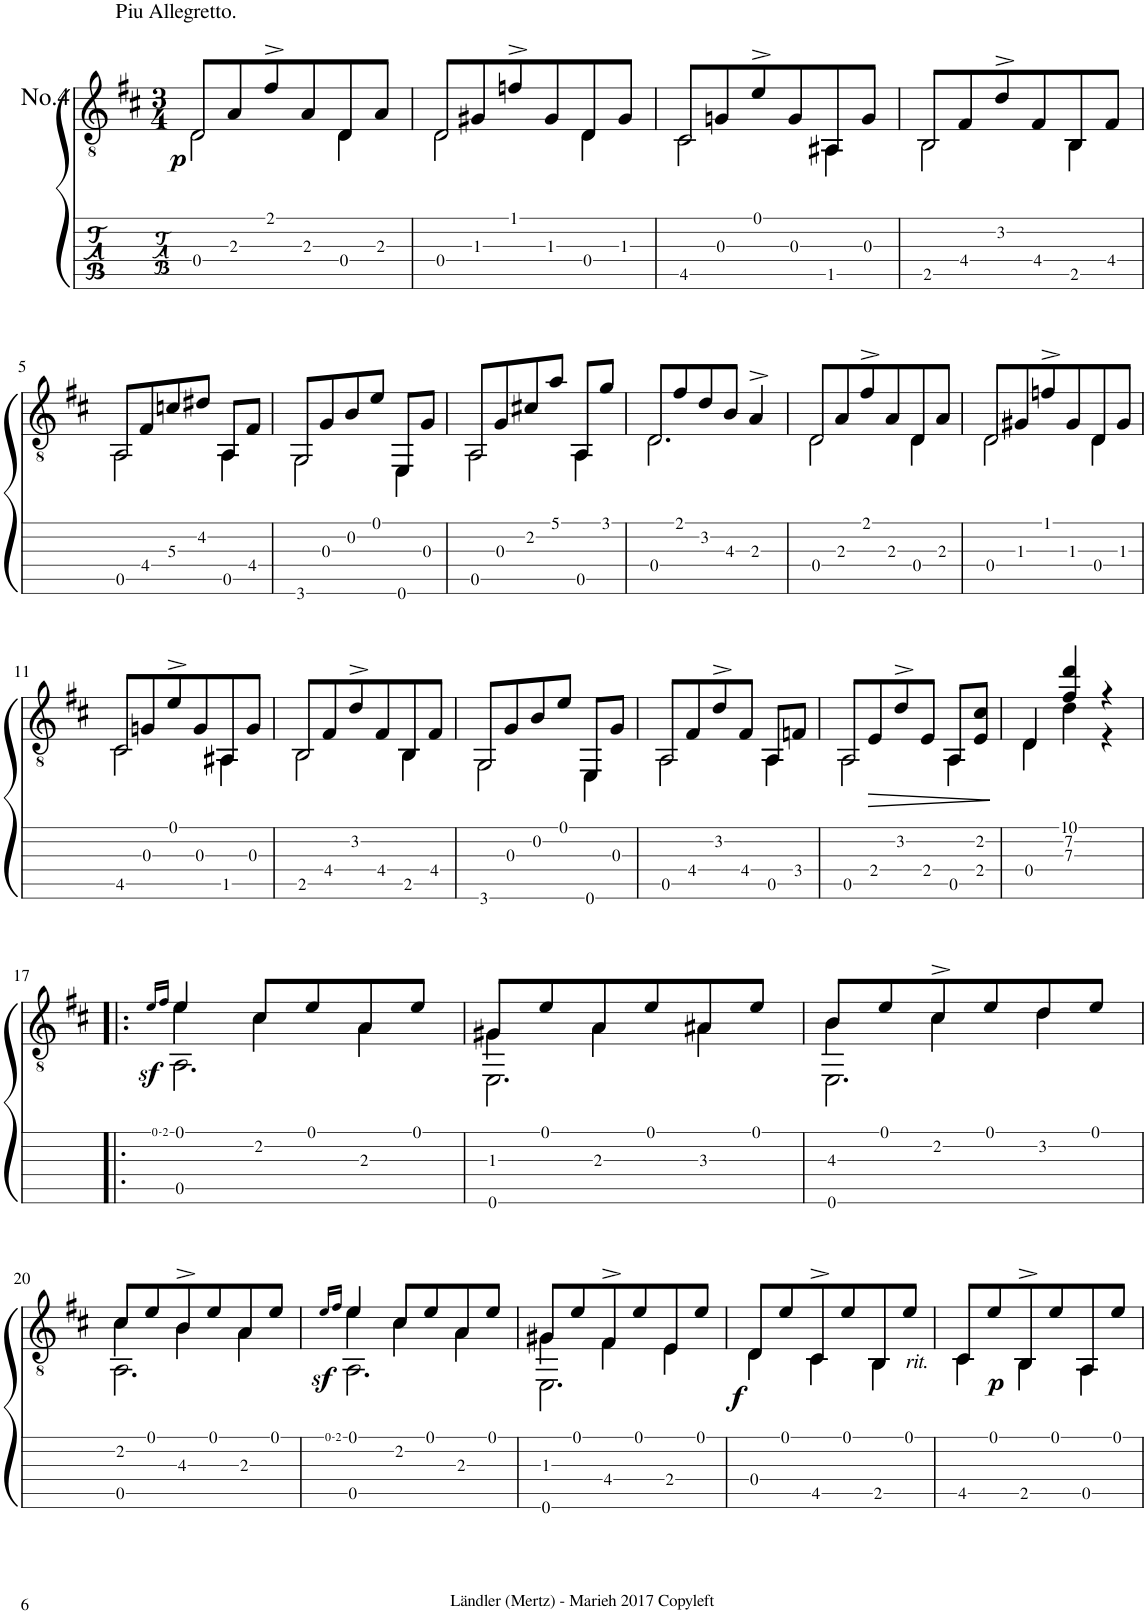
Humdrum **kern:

**kern	**kern	**dynam
*part2	*part1	*part1
*staff2	*staff1	*staff1
*I"Guitare classique [Tablature]	*I"Guitare classique	*
!!LO:PB:g=z
*stria6	*	*
*	*clefGv2	*
*k[f#c#]	*k[f#c#]	*
*M3/4	*M3/4	*
=1	=1	=1
*^	*^	*
!	!	!LO:TX:a:t=Piu Allegretto.	!	!
!	!	!	!	!LO:DY:b
8DL	2D	8D/L	2D\	p
8AJ	.	8A/	.	.
8f#L	.	8f#^/	.	.
8AJ	.	8A/	.	.
8DL	4D	8D/	4D\	.
8AJ	.	8A/J	.	.
=2	=2	=2	=2	=2
8DL	2D	8D/L	2D\	.
8G#XJ	.	8G#X/	.	.
8fnL	.	8fn^/	.	.
8G#J	.	8G#/	.	.
8DL	4D	8D/	4D\	.
8G#J	.	8G#/J	.	.
=3	=3	=3	=3	=3
8C#L	2C#	8C#/L	2C#\	.
8GnJ	.	8Gn/	.	.
8eL	.	8e^/	.	.
8GJ	.	8G/	.	.
8AA#XL	4AA#	8AA#X/	4AA#\	.
8GJ	.	8G/J	.	.
=4	=4	=4	=4	=4
8BBL	2BB	8BB/L	2BB\	.
8F#J	.	8F#/	.	.
8dL	.	8d^/	.	.
8F#J	.	8F#/	.	.
8BBL	4BB	8BB/	4BB\	.
8F#J	.	8F#/J	.	.
!!LO:LB:g=z	!!
=5	=5	=5	=5	=5
8AAL	2AA	8AA/L	2AA\	.
8F#J	.	8F#/	.	.
8cnL	.	8cn/	.	.
8d#XJ	.	8d#X/J	.	.
8AAL	4AA	8AA/L	4AA\	.
8F#J	.	8F#/J	.	.
=6	=6	=6	=6	=6
8r	2GG	8GG/L	2GG\	.
8G	.	8G/	.	.
8BL	.	8B/	.	.
8eJ	.	8e/J	.	.
8r	4EE	8EE/L	4EE\	.
8G	.	8G/J	.	.
=7	=7	=7	=7	=7
8AAL	2AA	8AA/L	2AA\	.
8GJ	.	8G/	.	.
8c#XL	.	8c#X/	.	.
8aJ	.	8a/J	.	.
8AAL	4AA	8AA/L	4AA\	.
8gJ	.	8g/J	.	.
=8	=8	=8	=8	=8
8DL	2.D	8D/L	2.D\	.
8f#J	.	8f#/	.	.
8dL	.	8d/	.	.
8BJ	.	8B/J	.	.
4A	.	4A^/	.	.
=9	=9	=9	=9	=9
8DL	2D	8D/L	2D\	.
8AJ	.	8A/	.	.
8f#L	.	8f#^/	.	.
8AJ	.	8A/	.	.
8DL	4D	8D/	4D\	.
8AJ	.	8A/J	.	.
=10	=10	=10	=10	=10
8DL	2D	8D/L	2D\	.
8G#XJ	.	8G#X/	.	.
8fnL	.	8fn^/	.	.
8G#J	.	8G#/	.	.
8DL	4D	8D/	4D\	.
8G#J	.	8G#/J	.	.
!!LO:LB:g=z	!!
=11	=11	=11	=11	=11
8C#L	2C#	8C#/L	2C#\	.
8GnJ	.	8Gn/	.	.
8eL	.	8e^/	.	.
8GJ	.	8G/	.	.
8AA#XL	4AA#	8AA#X/	4AA#\	.
8GJ	.	8G/J	.	.
=12	=12	=12	=12	=12
8BBL	2BB	8BB/L	2BB\	.
8F#J	.	8F#/	.	.
8dL	.	8d^/	.	.
8F#J	.	8F#/	.	.
8BBL	4BB	8BB/	4BB\	.
8F#J	.	8F#/J	.	.
=13	=13	=13	=13	=13
8r	2GG	8GG/L	2GG\	.
8G	.	8G/	.	.
8BL	.	8B/	.	.
8eJ	.	8e/J	.	.
8r	4EE	8EE/L	4EE\	.
8G	.	8G/J	.	.
=14	=14	=14	=14	=14
8AAL	2AA	8AA/L	2AA\	.
8F#J	.	8F#/	.	.
8dL	.	8d^/	.	.
8F#J	.	8F#/J	.	.
8AAL	4AA	8AA/L	4AA\	.
8FnJ	.	8Fn/J	.	.
=15	=15	=15	=15	=15
8AAL	2AA	8AA/L	2AA\	.
!	!	!	!	!LO:HP:b
8EJ	.	8E/	.	>
8dL	.	8d^/	.	.
8EJ	.	8E/J	.	.
8AAL	4AA	8AA/L	4AA\	.
8E\ 8c#\J	.	8E/ 8c#/J	.	.
*v	*v	*	*	*
*	*v	*v	*
.	.	]
=16	=16	=16
*^	*^	*
4D	4D	4D/	4D\	.
4f# 4dd	4d	4f#/ 4dd/	4d\	.
4r	4r	4r	4r	.
*v	*v	*	*	*
*	*v	*v	*
!!LO:LB:g=z
=17!|:	=17!|:	=17!|:
qe	16qe/LL	.
qf#	16qf#/JJ	.
*^	*^	*
*	*^	*	*^	*
!	!	!	!	!	!	!LO:DY:b
4e	2.AA	4e	4e/	4e\	2.AA\	sf
8c#L	.	4c#	8c#/L	4c#\	.	.
8eJ	.	.	8e/	.	.	.
8AL	.	4A	8A/	4A\	.	.
8eJ	.	.	8e/J	.	.	.
=18	=18	=18	=18	=18	=18	=18
8G#XL	2.EE	4G#	8G#X/L	4G#\	2.EE\	.
8eJ	.	.	8e/	.	.	.
8AL	.	4A	8A/	4A\	.	.
8eJ	.	.	8e/	.	.	.
8A#XL	.	4A#	8A#X/	4A#\	.	.
8eJ	.	.	8e/J	.	.	.
=19	=19	=19	=19	=19	=19	=19
8BL	2.EE	4B	8B/L	4B\	2.EE\	.
8eJ	.	.	8e/	.	.	.
8c#L	.	4c#	8c#^/	4c#\	.	.
8eJ	.	.	8e/	.	.	.
8dL	.	4d	8d/	4d\	.	.
8eJ	.	.	8e/J	.	.	.
!!LO:LB:g=z	!!	!!
=20	=20	=20	=20	=20	=20	=20
8c#L	2.AA	4c#	8c#/L	4c#\	2.AA\	.
8eJ	.	.	8e/	.	.	.
8BL	.	4B	8B^/	4B\	.	.
8eJ	.	.	8e/	.	.	.
8AL	.	4A	8A/	4A\	.	.
8eJ	.	.	8e/J	.	.	.
=21	=21	=21	=21	=21	=21	=21
qe	.	.	16qe/LL	.	.	.
qf#	.	.	16qf#/JJ	.	.	.
!	!	!	!	!	!	!LO:DY:b
4e	2.AA	4e	4e/	4e\	2.AA\	sf
8c#L	.	4c#	8c#/L	4c#\	.	.
8eJ	.	.	8e/	.	.	.
8AL	.	4A	8A/	4A\	.	.
8eJ	.	.	8e/J	.	.	.
=22	=22	=22	=22	=22	=22	=22
8G#XL	2.EE	4G#	8G#X/L	4G#\	2.EE\	.
8eJ	.	.	8e/	.	.	.
8F#L	.	4F#	8F#^/	4F#\	.	.
8eJ	.	.	8e/	.	.	.
8EL	.	4E	8E/	4E\	.	.
8eJ	.	.	8e/J	.	.	.
*	*v	*v	*	*	*	*
*	*	*	*v	*v	*
=23	=23	=23	=23	=23
!	!	!	!	!LO:DY:b
8DL	4D	8D/L	4D\	f
8eJ	.	8e/	.	.
8C#L	4C#	8C#^/	4C#\	.
8eJ	.	8e/	.	.
8BBL	4BB	8BB/	4BB\	.
!	!	!LO:TX:b:i:t=rit.	!	!
8eJ	.	8e/J	.	.
=24	=24	=24	=24	=24
8C#L	4C#	8C#/L	4C#\	.
!	!	!	!	!LO:DY:b
8eJ	.	8e/	.	p
8BBL	4BB	8BB^/	4BB\	.
8eJ	.	8e/	.	.
8AAL	4AA	8AA/	4AA\	.
8eJ	.	8e/J	.	.
*v	*v	*	*	*
*	*v	*v	*
=	=	=
*-	*-	*-
